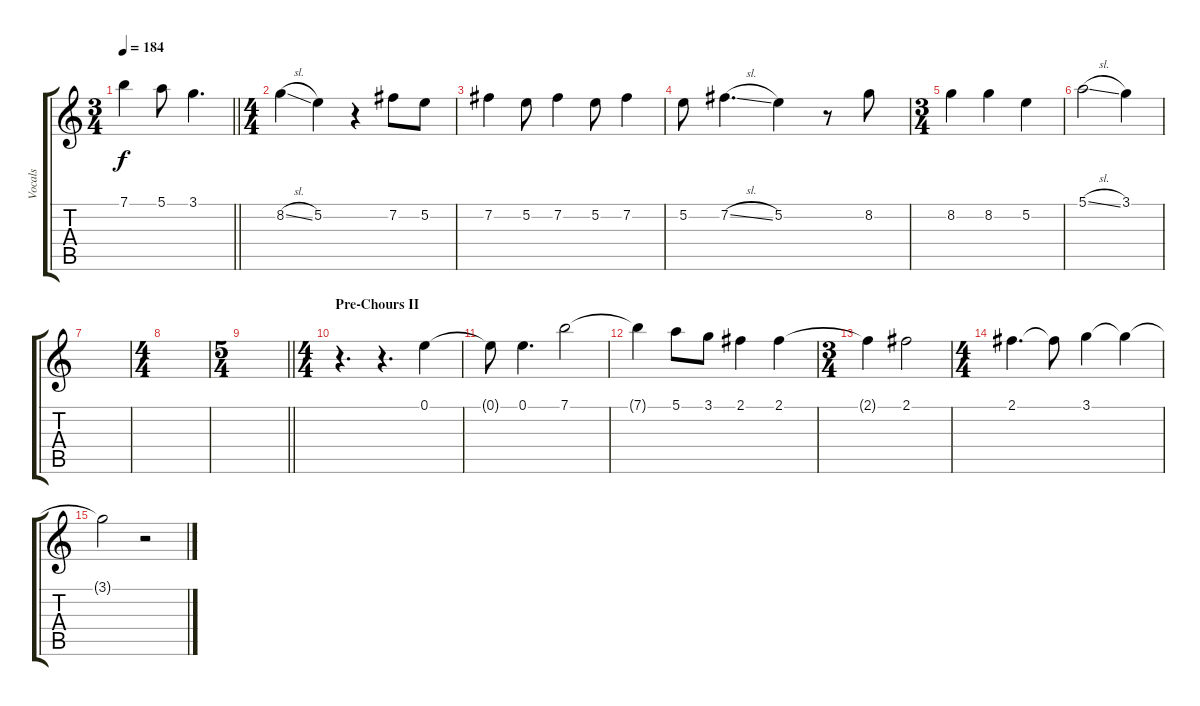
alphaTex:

\track ("Vocals" "Vocals") {instrument acousticguitarsteel}
\staff {score tabs}
\tuning (E4 B3 G3 D3 A2 E2) {hide}
\ts (3 4)
\tempo 184
\clef g2
\barLineRight lightlight
\ks c
7.1.4{dy f} 5.1.8 3.1.4{d} |
\ts (4 4)
\section ("" "")
8.2{sl}.4 5.2.4 r.4 7.2.8 5.2.8 |
7.2.4 5.2.8 7.2.4 5.2.8 7.2.4 |
5.2.8 7.2{sl}.4{d} 5.2.4 r.8 8.2.8 |
\ts (3 4)
8.2.4 8.2.4 5.2.4 |
5.1{sl}.2 3.1.4 |
|
\ts (4 4)
|
\ts (5 4)
\barLineRight lightlight
|
\ts (4 4)
\section ("" "Pre-Chours II")
r.4{d} r.4{d} 0.1.4 |
0.1{t}.8 0.1.4{d} 7.1.2 |
7.1{t}.4 5.1.8 3.1.8 2.1.4 2.1.4 |
\ts (3 4)
2.1{t}.4 2.1.2 |
\ts (4 4)
2.1.4{d} 2.1{t}.8 3.1.4 3.1{t}.4 |
3.1{t}.2 r.2
